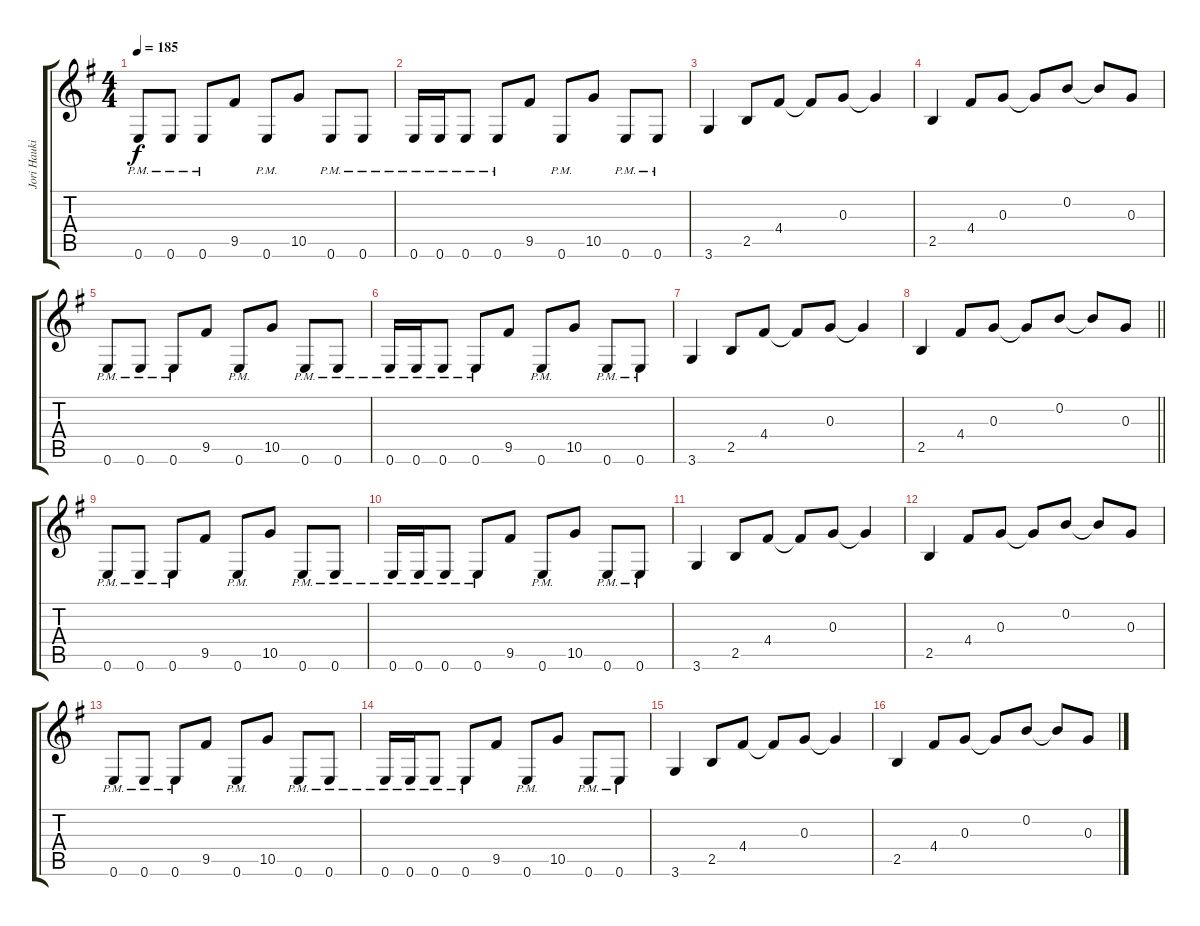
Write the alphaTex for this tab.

\track ("Jori Haukio (guitar)" "Jori Hauki") {instrument distortionguitar}
\staff {score tabs}
\tuning (E4 B3 G3 D3 A2 E2) {hide}
\ts (4 4)
\tempo 185
\clef g2
\ks eminor
0.6{pm}.8{dy f} 0.6{pm}.8 0.6{pm}.8 9.5.8 0.6{pm}.8 10.5.8 0.6{pm}.8 0.6{pm}.8 |
0.6{pm}.16 0.6{pm}.16 0.6{pm}.8 0.6{pm}.8 9.5.8 0.6{pm}.8 10.5.8 0.6{pm}.8 0.6{pm}.8 |
3.6.4 2.5.8 4.4.8 4.4{t}.8 0.3.8 0.3{t}.4 |
2.5.4 4.4.8 0.3.8 0.3{t}.8 0.2.8 0.2{t}.8 0.3.8 |
0.6{pm}.8 0.6{pm}.8 0.6{pm}.8 9.5.8 0.6{pm}.8 10.5.8 0.6{pm}.8 0.6{pm}.8 |
0.6{pm}.16 0.6{pm}.16 0.6{pm}.8 0.6{pm}.8 9.5.8 0.6{pm}.8 10.5.8 0.6{pm}.8 0.6{pm}.8 |
3.6.4 2.5.8 4.4.8 4.4{t}.8 0.3.8 0.3{t}.4 |
\barLineRight lightlight
2.5.4 4.4.8 0.3.8 0.3{t}.8 0.2.8 0.2{t}.8 0.3.8 |
0.6{pm}.8 0.6{pm}.8 0.6{pm}.8 9.5.8 0.6{pm}.8 10.5.8 0.6{pm}.8 0.6{pm}.8 |
0.6{pm}.16 0.6{pm}.16 0.6{pm}.8 0.6{pm}.8 9.5.8 0.6{pm}.8 10.5.8 0.6{pm}.8 0.6{pm}.8 |
3.6.4 2.5.8 4.4.8 4.4{t}.8 0.3.8 0.3{t}.4 |
2.5.4 4.4.8 0.3.8 0.3{t}.8 0.2.8 0.2{t}.8 0.3.8 |
0.6{pm}.8 0.6{pm}.8 0.6{pm}.8 9.5.8 0.6{pm}.8 10.5.8 0.6{pm}.8 0.6{pm}.8 |
0.6{pm}.16 0.6{pm}.16 0.6{pm}.8 0.6{pm}.8 9.5.8 0.6{pm}.8 10.5.8 0.6{pm}.8 0.6{pm}.8 |
3.6.4 2.5.8 4.4.8 4.4{t}.8 0.3.8 0.3{t}.4 |
2.5.4 4.4.8 0.3.8 0.3{t}.8 0.2.8 0.2{t}.8 0.3.8
